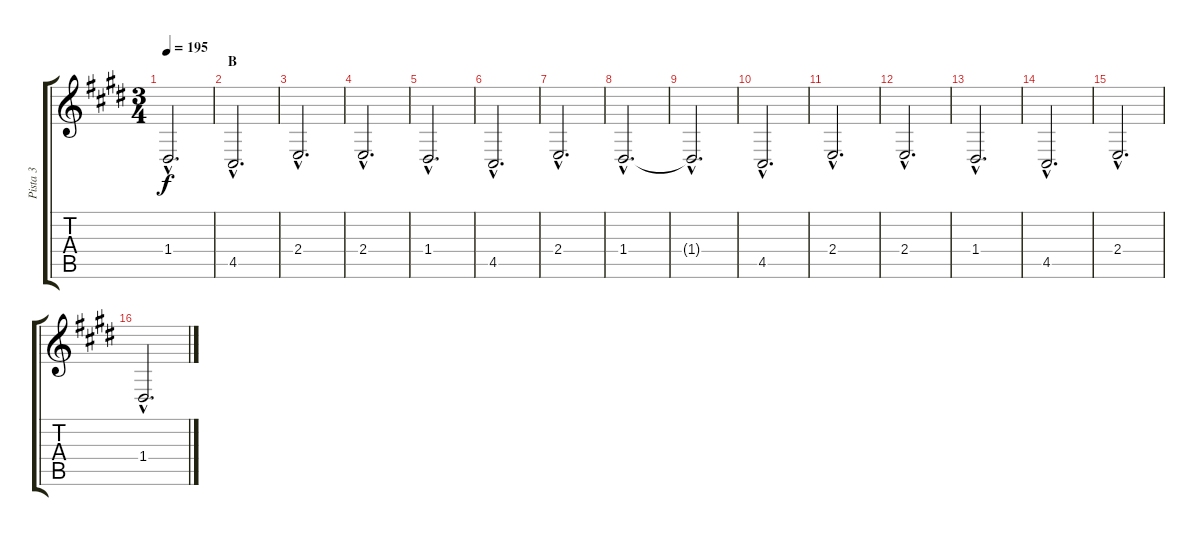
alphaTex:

\track ("Pista 3" "Pista 3") {instrument stringensemble1}
\staff {score tabs}
\tuning (E4 B3 G3 D3 A2 E2) {hide}
\ts (3 4)
\tempo 195
\clef g2
\ks e
1.4{hac t}.2{d dy f} |
\section ("" "B")
4.5{hac}.2{d} |
2.4{hac}.2{d} |
2.4{hac}.2{d} |
1.4{hac}.2{d} |
4.5{hac}.2{d} |
2.4{hac}.2{d} |
1.4{hac}.2{d} |
1.4{hac t}.2{d} |
4.5{hac}.2{d} |
2.4{hac}.2{d} |
2.4{hac}.2{d} |
1.4{hac}.2{d} |
4.5{hac}.2{d} |
2.4{hac}.2{d} |
1.4{hac}.2{d}
